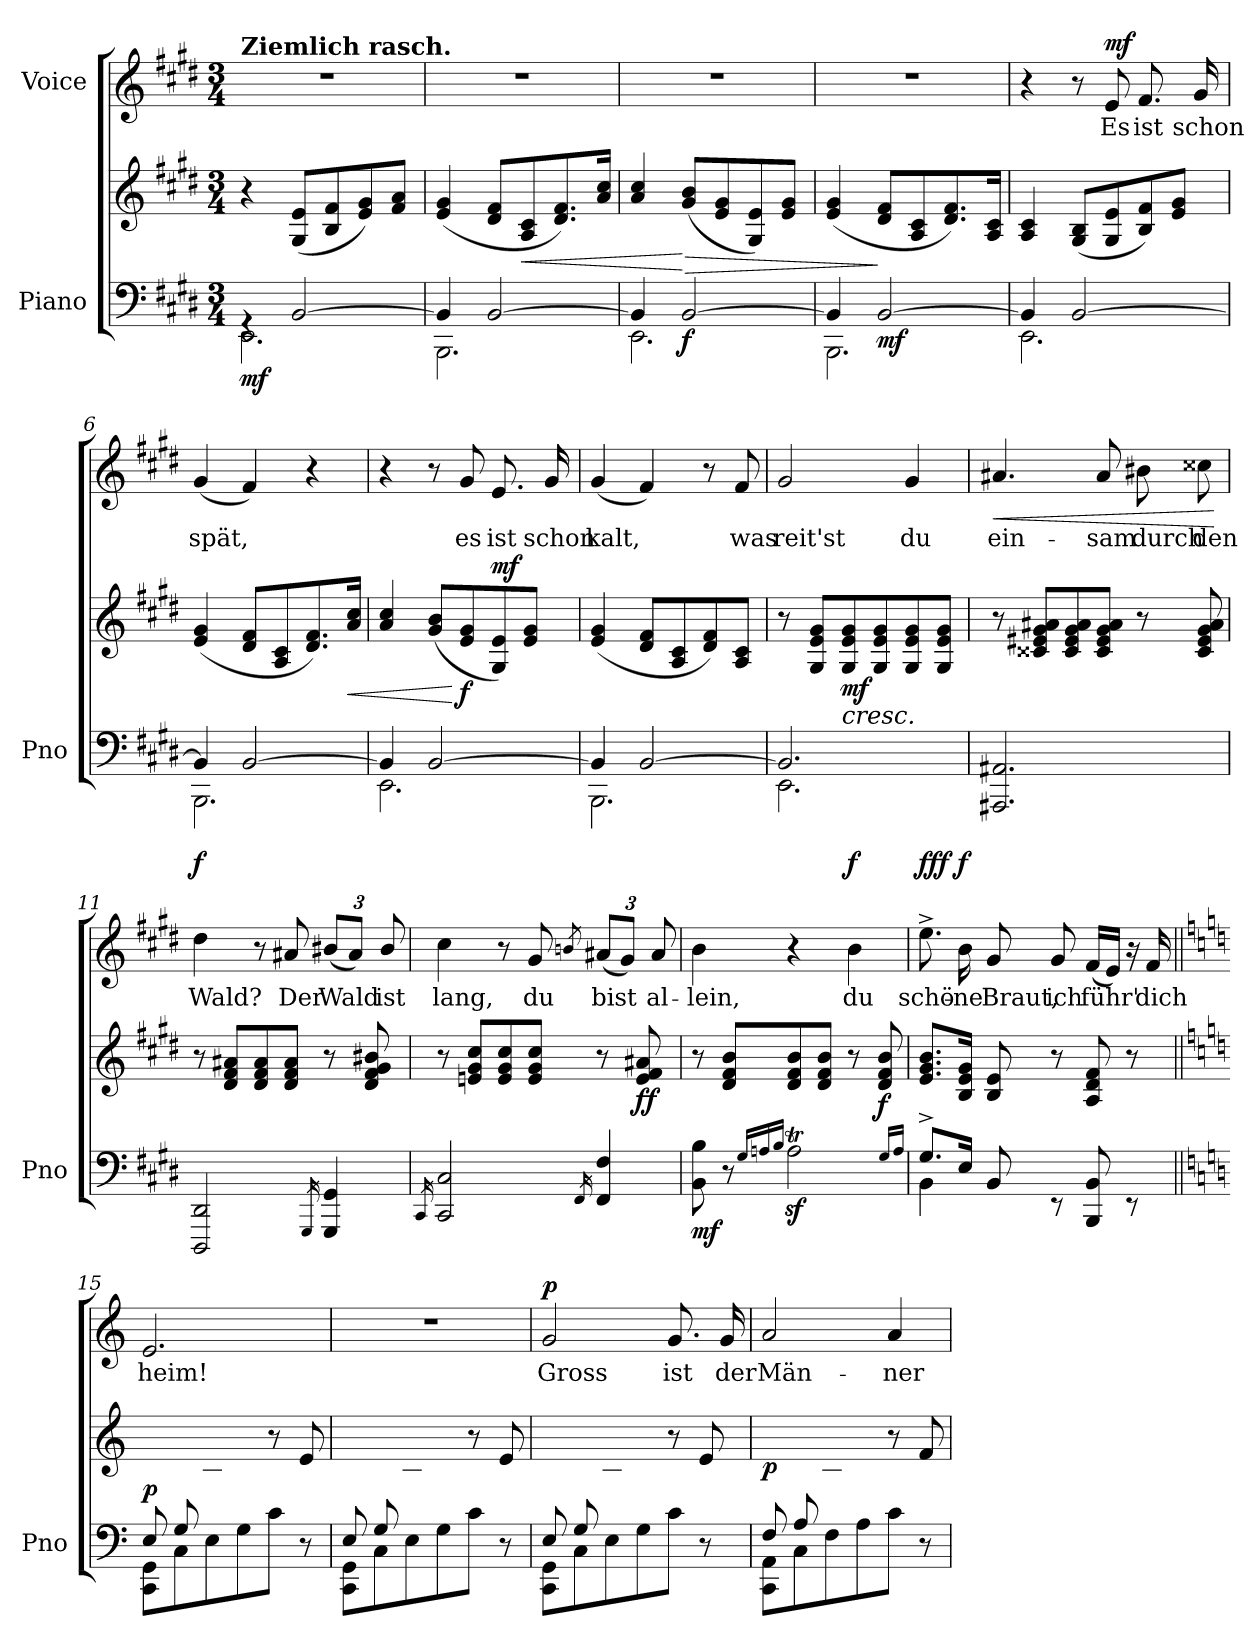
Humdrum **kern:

**kern	**kern	**dynam	**kern	**text	**dynam
*part2	*part2	*part2	*part1	*part1	*part1
*staff3	*staff2	*staff2/3	*staff1	*staff1	*staff1
*I"Piano	*	*	*I"Voice	*	*
*I'Pno	*	*	*	*	*
*clefF4	*clefG2	*	*clefG2	*	*
*k[f#c#g#d#]	*k[f#c#g#d#]	*	*k[f#c#g#d#]	*	*
*M3/4	*M3/4	*	*M3/4	*	*
=1	=1	=1	=1	=1	=1
*^	*	*	*	*	*
!	!	!	!	!LO:TX:a:B:t=Ziemlich rasch.	!	!
!	!	!	!LO:DY:b=2	!	!	!
4rGG	2.EE\	4r	mf	2.r	.	.
[2BB/	.	(<8G#/ 8e/L	.	.	.	.
.	.	8B/ 8f#/	.	.	.	.
.	.	8e/ 8g#/)	.	.	.	.
.	.	8f#/ 8a/J	.	.	.	.
=2	=2	=2	=2	=2	=2	=2
4BB/]	2.BBB\	(<4e/ 4g#/	.	2.r	.	.
[2BB/	.	8d#/ 8f#/L	.	.	.	.
!	!	!	!LO:HP:b	!	!	!
.	.	8A/ 8c#/	<	.	.	.
.	.	8.d#/ 8.f#/)	.	.	.	.
.	.	16a/ 16cc#/Jk	.	.	.	.
=3	=3	=3	=3	=3	=3	=3
4BB/]	2.EE\	4a/ 4cc#/	.	2.r	.	.
!	!	!	!LO:HP:n=1:b	!	!	!
!	!	!	!LO:DY:n=1:b=2	!	!	!
[2BB/	.	(<8g#/ 8b/L	[ > f	.	.	.
.	.	8e/ 8g#/	.	.	.	.
.	.	8G#/ 8e/)	.	.	.	.
.	.	8e/ 8g#/J	.	.	.	.
=4	=4	=4	=4	=4	=4	=4
4BB/]	2.BBB\	(<4e/ 4g#/	.	2.r	.	.
!	!	!	!LO:DY:n=1:b=2	!	!	!
[2BB/	.	8d#/ 8f#/L	] mf	.	.	.
.	.	8A/ 8c#/	.	.	.	.
.	.	8.d#/ 8.f#/)	.	.	.	.
.	.	16A/ 16c#/Jk	.	.	.	.
=5	=5	=5	=5	=5	=5	=5
4BB/]	2.EE\	4A/ 4c#/	.	4r	.	.
[2BB/	.	(<8G#/ 8B/L	.	8r	.	.
!	!	!	!	!	!LO:LY:b	!LO:DY:b
.	.	8G#/ 8e/	.	8e/	Es	mf
!	!	!	!	!	!LO:LY:b	!
.	.	8B/ 8f#/)	.	8.f#/	ist	.
.	.	8e/ 8g#/J	.	.	.	.
!	!	!	!	!	!LO:LY:b	!
.	.	.	.	16g#/	schon	.
!!LO:LB:g=z
=6	=6	=6	=6	=6	=6	=6
!	!	!	!	!	!LO:LY:b	!
4BB/]	2.BBB\	(<4e/ 4g#/	.	(<4g#/	spät,	.
[2BB/	.	8d#/ 8f#/L	.	4f#/)	.	.
.	.	8A/ 8c#/	.	.	.	.
.	.	8.d#/ 8.f#/)	.	4r	.	.
!	!	!	!LO:HP:b	!	!	!
.	.	16a/ 16cc#/Jk	<	.	.	.
=7	=7	=7	=7	=7	=7	=7
4BB/]	2.EE\	4a/ 4cc#/	.	4r	.	.
[2BB/	.	(<8g#/ 8b/L	.	8r	.	.
!	!	!	!LO:DY:n=1:b	!	!LO:LY:b	!
.	.	8e/ 8g#/	[ f	8g#/	es	.
!	!	!	!LO:DY:n=2:a	!	!LO:LY:b	!
.	.	8G#/ 8e/)	mf	8.e/	ist	.
.	.	8e/ 8g#/J	.	.	.	.
!	!	!	!	!	!LO:LY:b	!
.	.	.	.	16g#/	schon	.
=8	=8	=8	=8	=8	=8	=8
!	!	!	!	!	!LO:LY:b	!
4BB/]	2.BBB\	(<4e/ 4g#/	.	(<4g#/	kalt,	.
[2BB/	.	8d#/ 8f#/L	.	4f#/)	.	.
.	.	8A/ 8c#/	.	.	.	.
.	.	8d#/ 8f#/)	.	8r	.	.
!	!	!	!	!	!LO:LY:b	!
.	.	8A/ 8c#/J	.	8f#/	was	.
=9	=9	=9	=9	=9	=9	=9
!	!	!	!	!	!LO:LY:b	!
2.BB/]	2.EE\	8r	.	2g#/	reit'st	.
.	.	8G#/ 8e/ 8g#/L	.	.	.	.
!	!	!	!LO:HP:b	!	!	!
!	!	!	!LO:DY:n=1:b	!	!	!
.	.	8G#/ 8e/ 8g#/	< mf	.	.	.
.	.	8G#/ 8e/ 8g#/	.	.	.	.
!	!	!	!	!	!LO:LY:b	!
.	.	8G#/ 8e/ 8g#/	.	4g#/	du	.
.	.	8G#/ 8e/ 8g#/J	.	.	.	.
*v	*v	*	*	*	*	*
=10	=10	=10	=10	=10	=10
!	!	!	!	!LO:LY:b	!LO:HP:b
2.AAA#X/ 2.AA#X/	8r	.	4.a#X/	ein-	<
.	8c##X/ 8e#X/ 8g#/ 8a#X/L	.	.	.	.
.	8c##/ 8e#/ 8g#/ 8a#/	.	.	.	.
!	!	!	!	!LO:LY:b	!
.	8c##/ 8e#/ 8g#/ 8a#/J	.	8a#/	-sam	.
!	!	!	!	!LO:LY:b	!
.	8r	.	8b#X\	durch	.
!	!	!	!	!LO:LY:b	!
.	8c##/ 8e#/ 8g#/ 8a#/	.	8cc##X\	den	.
.	.	.	.	.	[
!!LO:LB:g=z
=11	=11	=11	=11	=11	=11
!	!	!	!	!LO:LY:b	!LO:DY:b
2DDD#/ 2DD#/	8r	.	4dd#\	Wald?	f
.	8d#/ 8f#/ 8a#X/L	.	.	.	.
.	8d#/ 8f#/ 8a#/	.	8r	.	.
!	!	!	!	!LO:LY:b	!
.	8d#/ 8f#/ 8a#/J	.	8a#X/	Der	.
16qGGG#/	.	.	.	.	.
*	*	*	*Xbrackettup	*	*
!	!	!	!	!LO:LY:b	!
4GGG#/ 4GG#/	8r	.	(<12b#X/L	Wald	.
.	.	.	12a#/J)	.	.
.	8d#/ 8f#/ 8g#/ 8b#X/	.	.	.	.
!	!	!	!	!LO:LY:b	!
.	.	.	12b#/	ist	.
=12	=12	=12	=12	=12	=12
16qCC#/	.	.	.	.	.
!	!	!	!	!LO:LY:b	!
2CC#/ 2C#/	8r	.	4cc#\	lang,	.
.	8en/ 8g#/ 8cc#/L	.	.	.	.
.	8e/ 8g#/ 8cc#/	.	8r	.	.
!	!	!	!	!LO:LY:b	!
.	8e/ 8g#/ 8cc#/J	.	8g#/	du	.
16qFF#/	.	.	8qbn/	.	.
!	!	!	!	!LO:LY:b	!
4FF#/ 4F#/	8r	.	(<12a#X/L	bist	.
.	.	.	12g#/J)	.	.
!	!	!LO:DY:b	!	!	!
.	8e/ 8f#/ 8a#X/	ff	.	.	.
!	!	!	!	!LO:LY:b	!
.	.	.	12a#/	al-	.
.	.	[	.	.	.
=13	=13	=13	=13	=13	=13
!	!	!LO:DY:b=2	!	!LO:LY:b	!
8BB\ 8B\	8r	mf	4b\	-lein,	.
8r	8d#/ 8f#/ 8b/L	.	.	.	.
16qG#/LL	.	.	.	.	.
16qAn/	.	.	.	.	.
16qB/JJ	.	.	.	.	.
2Az<T\	8d#/ 8f#/ 8b/	.	4r	.	.
.	8d#/ 8f#/ 8b/J	.	.	.	.
!	!	!	!	!LO:LY:b	!LO:DY:b
.	8r	.	4b\	du	f
!	!	!LO:DY:b	!	!	!
.	8d#/ 8f#/ 8b/	f	.	.	.
16qG#/LL	.	.	.	.	.
16qA/JJ	.	.	.	.	.
=14	=14	=14	=14	=14	=14
*^	*	*	*	*	*
!	!	!	!	!	!LO:LY:b	!LO:DY:b
8.G#^/L	4BB\	8.e/ 8.g#/ 8.b/L	.	8.ee^\	schö-	fff
!	!	!	!	!	!LO:LY:b	!LO:DY:b
16E/Jk	.	16B/ 16e/ 16g#/Jk	.	16b\	-ne	f
*	*	*	*	*MM120	*	*
!	!	!	!	!	!LO:LY:b	!
8BB/	2ryy	8B/ 8e/	.	8g#/	Braut,	.
!	!	!	!	!	!LO:LY:b	!
8rEE	.	8r	.	8g#/	ich	.
!	!	!	!	!	!LO:LY:b	!
8BBB/ 8BB/	.	8A/ 8d#/ 8f#/	.	(<16f#/LL	führ'	.
.	.	.	.	16e/JJ)	.	.
8rEE	.	8r	.	16r	.	.
!	!	!	!	!	!LO:LY:b	!
.	.	.	.	16f#/	dich	.
!!LO:LB:g=z
=15||	=15||	=15||	=15||	=15||	=15||	=15||
*k[]	*	*k[]	*	*k[]	*	*
!	!	!	!LO:DY:a=2	!	!LO:LY:b	!
(>8E/L	8CC\ 8GG\L	4ryy	p	2.e/	heim!	.
8G/	8C\	.	.	.	.	.
2ryy	8E\	8c/	.	.	.	.
.	8G\	8e/J)	.	.	.	.
.	8c\J	8r	.	.	.	.
.	8r	8e/	.	.	.	.
=16	=16	=16	=16	=16	=16	=16
(>8E/L	8CC\ 8GG\L	4ryy	.	2.r	.	.
8G/	8C\	.	.	.	.	.
2ryy	8E\	8c/	.	.	.	.
.	8G\	8e/J)	.	.	.	.
.	8c\J	8r	.	.	.	.
.	8r	8e/	.	.	.	.
=17	=17	=17	=17	=17	=17	=17
!	!	!	!	!	!LO:LY:b	!LO:DY:b
(>8E/L	8CC\ 8GG\L	4ryy	.	2g/	Gross	p
8G/	8C\	.	.	.	.	.
2ryy	8E\	8c/	.	.	.	.
.	8G\	8e/J)	.	.	.	.
!	!	!	!	!	!LO:LY:b	!
.	8c\J	8r	.	8.g/	ist	.
.	8r	8e/	.	.	.	.
!	!	!	!	!	!LO:LY:b	!
.	.	.	.	16g/	der	.
=18	=18	=18	=18	=18	=18	=18
!	!	!	!LO:DY:b	!	!LO:LY:b	!
(>8F/L	8CC\ 8AA\L	4ryy	p	2a/	Män-	.
8A/	8C\	.	.	.	.	.
2ryy	8F\	8c/	.	.	.	.
.	8A\	8f/J)	.	.	.	.
!	!	!	!	!	!LO:LY:b	!
.	8c\J	8r	.	4a/	-ner	.
.	8r	8f/	.	.	.	.
*v	*v	*	*	*	*	*
=	=	=	=	=	=
*-	*-	*-	*-	*-	*-
